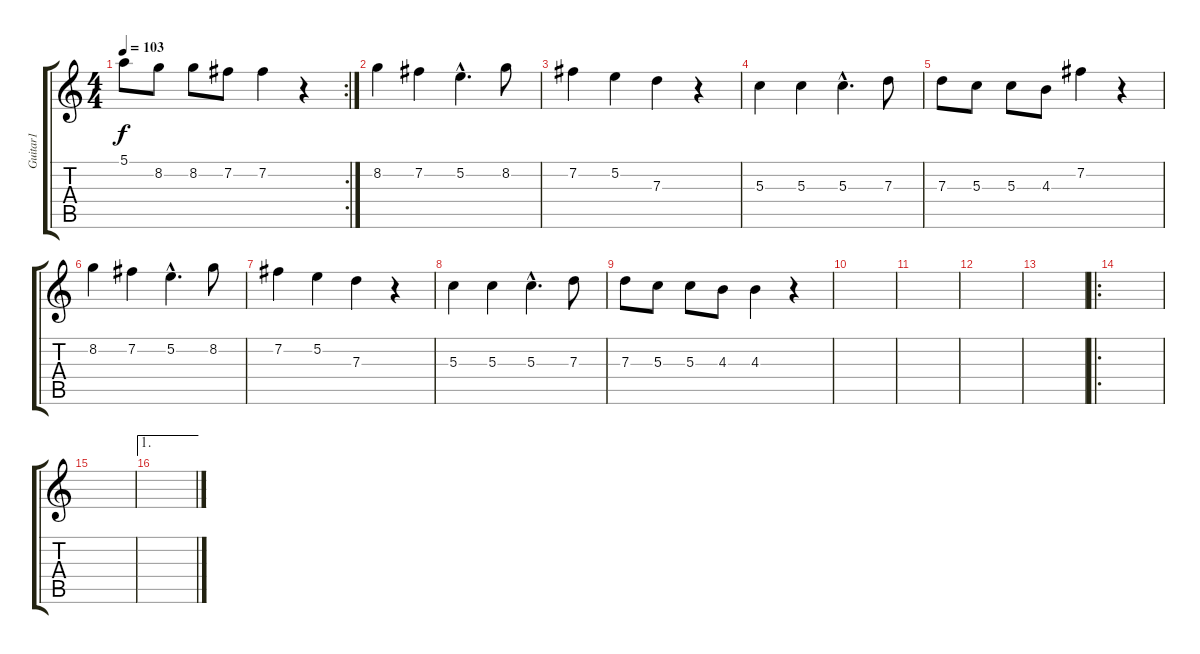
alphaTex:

\track ("Guitar1" "Guitar1") {instrument distortionguitar}
\staff {score tabs}
\tuning (E4 B3 G3 D3 A2 E2) {hide}
\rc 2
\ts (4 4)
\tempo 103
\clef g2
\ks c
5.1.8{dy f} 8.2.8 8.2.8 7.2.8 7.2.4 r.4 |
8.2.4 7.2.4 5.2{hac}.4{d} 8.2.8 |
7.2.4 5.2.4 7.3.4 r.4 |
5.3.4 5.3.4 5.3{hac}.4{d} 7.3.8 |
7.3.8 5.3.8 5.3.8 4.3.8 7.2.4 r.4 |
8.2.4 7.2.4 5.2{hac}.4{d} 8.2.8 |
7.2.4 5.2.4 7.3.4 r.4 |
5.3.4 5.3.4 5.3{hac}.4{d} 7.3.8 |
7.3.8 5.3.8 5.3.8 4.3.8 4.3.4 r.4 |
|
|
|
|
\ro
|
|
\ae 1
